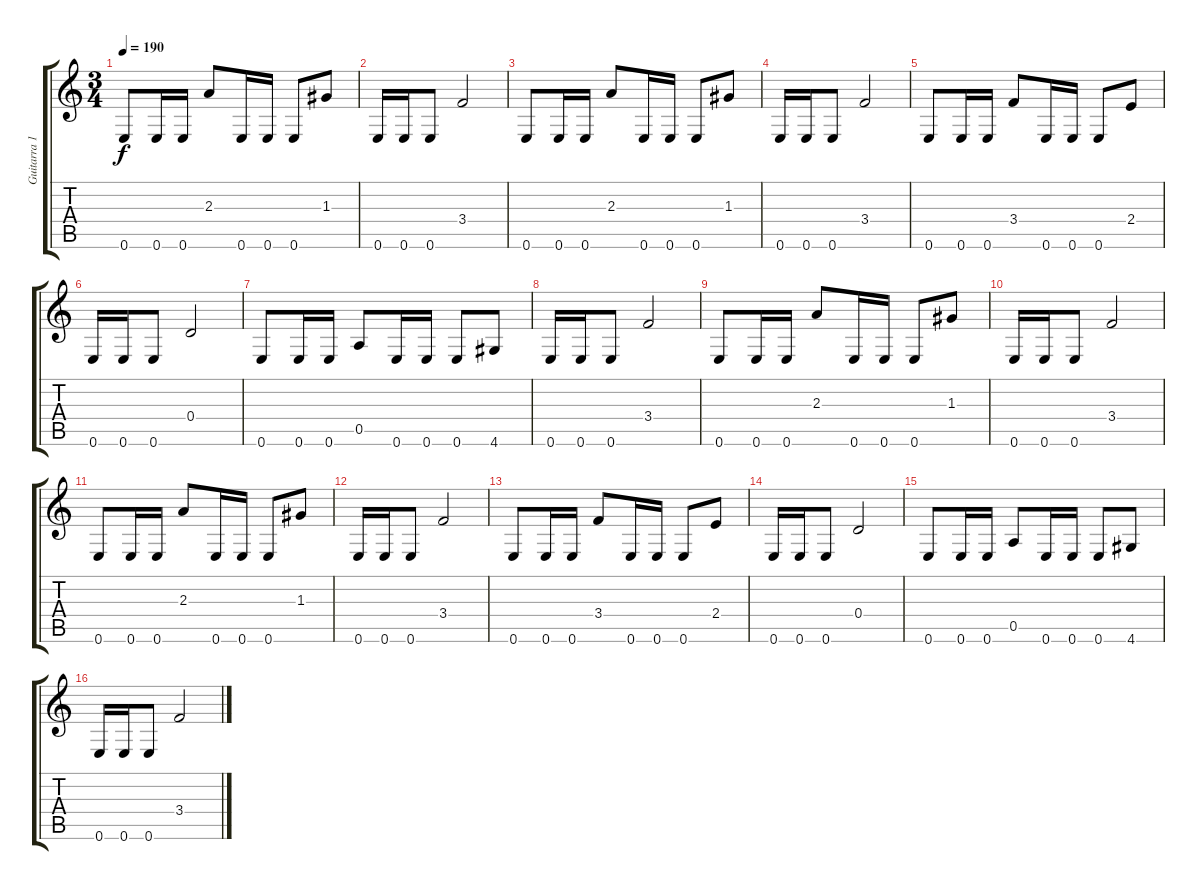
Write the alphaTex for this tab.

\track ("Guitarra 1" "Guitarra 1") {instrument distortionguitar}
\staff {score tabs}
\tuning (E4 B3 G3 D3 A2 E2) {hide}
\ts (3 4)
\tempo 190
\clef g2
\ks c
0.6.8{dy f} 0.6.16 0.6.16 2.3.8 0.6.16 0.6.16 0.6.8 1.3.8 |
0.6.16 0.6.16 0.6.8 3.4.2 |
0.6.8 0.6.16 0.6.16 2.3.8 0.6.16 0.6.16 0.6.8 1.3.8 |
0.6.16 0.6.16 0.6.8 3.4.2 |
0.6.8 0.6.16 0.6.16 3.4.8 0.6.16 0.6.16 0.6.8 2.4.8 |
0.6.16 0.6.16 0.6.8 0.4.2 |
0.6.8 0.6.16 0.6.16 0.5.8 0.6.16 0.6.16 0.6.8 4.6.8 |
0.6.16 0.6.16 0.6.8 3.4.2 |
0.6.8 0.6.16 0.6.16 2.3.8 0.6.16 0.6.16 0.6.8 1.3.8 |
0.6.16 0.6.16 0.6.8 3.4.2 |
0.6.8 0.6.16 0.6.16 2.3.8 0.6.16 0.6.16 0.6.8 1.3.8 |
0.6.16 0.6.16 0.6.8 3.4.2 |
0.6.8 0.6.16 0.6.16 3.4.8 0.6.16 0.6.16 0.6.8 2.4.8 |
0.6.16 0.6.16 0.6.8 0.4.2 |
0.6.8 0.6.16 0.6.16 0.5.8 0.6.16 0.6.16 0.6.8 4.6.8 |
0.6.16 0.6.16 0.6.8 3.4.2
